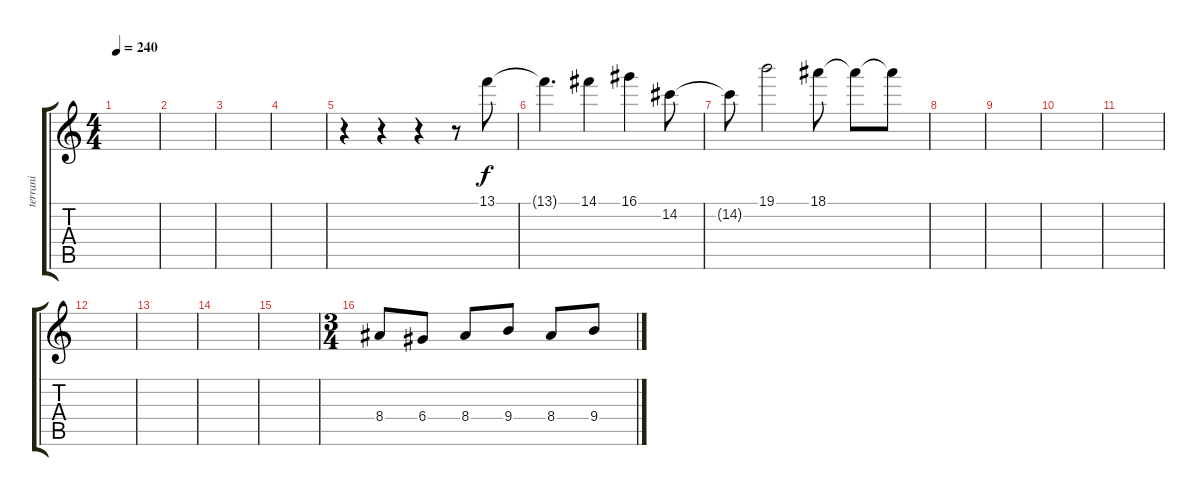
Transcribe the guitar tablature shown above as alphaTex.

\track ("terrani" "terrani") {instrument overdrivenguitar}
\staff {score tabs}
\tuning (E4 B3 G3 D3 A2 E2) {hide}
\ts (4 4)
\tempo 240
\clef g2
\ks c
|
|
|
|
r.4 r.4 r.4 r.8 13.1.8 |
13.1{t}.4{d} 14.1.4 16.1.4 14.2.8 |
14.2{t}.8 19.1.2 18.1.8 18.1{t}.8 18.1{t}.8 |
|
|
|
|
|
|
|
|
\ts (3 4)
8.4.8 6.4.8 8.4.8 9.4.8 8.4.8 9.4.8
